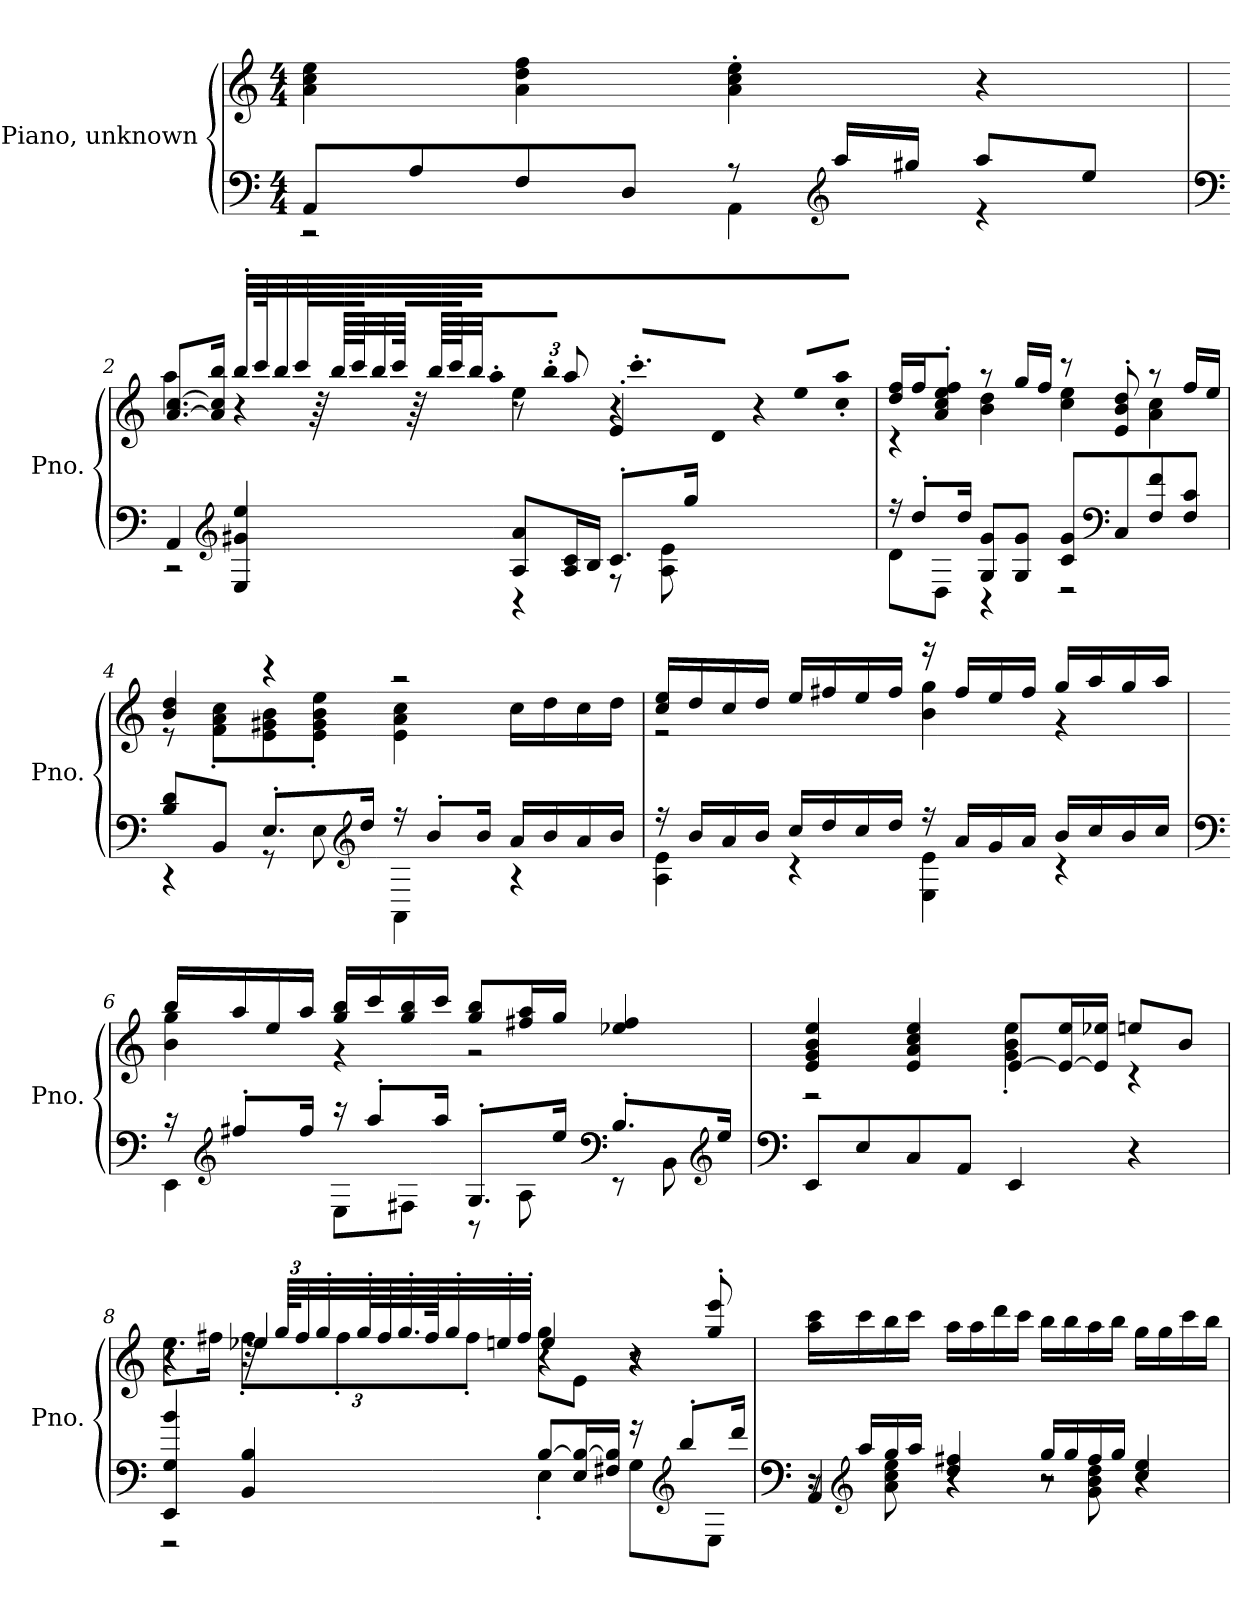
**kern	**kern
*part1	*part1
*staff2	*staff1
*I"Piano, unknown	*
*I'Pno.	*
*clefF4	*clefG2
*k[]	*k[]
*M4/4	*M4/4
*MM120	*MM120
=1	=1
*^	*
8AA/L	2r	4a\ 4cc\ 4ee\
8A/	.	.
8F/	.	4a\ 4dd\ 4ff\
8D/J	.	.
8r	4AA\	4a\' 4cc\' 4ee\'
*clefG2	*	*
16aa/LL	.	.
16gg#X/JJ	.	.
8aa/L	4r	4r
8ee/J	.	.
!!LO:LB:g=z
=2	=2	=2
*clefF4	*	*
*	*	*^
*	*	*	*^
4AA/	2r	[8.a/ [8.cc/L	4aa\	2r
.	.	16a/] 16cc/] 16bb/Jk	.	.
*clefG2	*	*	*	*
4E/ 4g#X/ 4ee/	.	32bb'/LLL	4r	.
*	*	*Xbrackettup	*	*
.	.	96ccc/K	.	.
.	.	48bb/	.	.
*	*	*brackettup	*	*
.	.	96ccc/JJJk	.	.
.	.	96r	.	.
.	.	96bb/LLLL	.	.
*	*	*Xbrackettup	*	*
.	.	96ccc/J	.	.
.	.	48bb/	.	.
*	*	*brackettup	*	*
.	.	96ccc/JJJk	.	.
.	.	96r	.	.
.	.	96bb/LLLL	.	.
*	*	*Xbrackettup	*	*
.	.	96ccc/J	.	.
.	.	48bb/	.	.
.	.	32aa'/	.	.
.	.	32bb'/JJJ	.	.
8A/ 8a/L	4r	8.ccc'/L	4ee\	8r
16A/ 16c/L	.	.	.	8aa/
16B/JJ	.	16d/Jk	.	.
8.c'/L	8r	16r	4r	4e'/
.	.	16ee/KL	.	.
.	8A\ 8e\	8cc/' 8aa/'J	.	.
16gg/Jk	.	.	.	.
*	*	*	*v	*v
!!LO:LB:g=z
=3	=3	=3	=3
16r	8d\L	16dd/ 16ff/LL	4r
8dd'/L	.	16ff/J	.
.	8D\J	8a/' 8cc/' 8ee/' 8ff/'J	.
16dd/Jk	.	.	.
8G/ 8g/L	4r	8r	4b\ 4dd\
8G/ 8g/J	.	16gg/LL	.
.	.	16ff/JJ	.
8c/ 8g/L	2r	8r	4cc\ 4ee\
*clefF4	*	*	*
8C/	.	8e/' 8b/' 8dd/'	.
8F/ 8f/	.	8r	4a\ 4cc\
8F/ 8c/J	.	16ff/LL	.
.	.	16ee/JJ	.
=4	=4	=4	=4
8B/ 8d/L	4r	4b/ 4dd/	8r
8BB/J	.	.	8f\' 8a\' 8cc\'L
8.E'/L	8r	4r	8e\ 8g#X\ 8b\
.	8E\	.	8e\' 8g#\' 8b\' 8ee\'J
*clefG2	*	*	*
16dd/Jk	.	.	.
16r	4AA\	2r	4e\ 4a\ 4cc\
8b'/L	.	.	.
16b/Jk	.	.	.
16a/LL	4r	.	16cc\LL
16b/	.	.	16dd\
16a/	.	.	16cc\
16b/JJ	.	.	16dd\JJ
!!LO:LB:g=z	!!
=5	=5	=5	=5
16r	4A\ 4e\	16cc/ 16ee/LL	2r
16b/LL	.	16dd/	.
16a/	.	16cc/	.
16b/JJ	.	16dd/JJ	.
16cc/LL	4r	16ee/LL	.
16dd/	.	16ff#X/	.
16cc/	.	16ee/	.
16dd/JJ	.	16ff#/JJ	.
16r	4E\ 4e\	16r	4b\ 4gg\
16a/LL	.	16ff#/LL	.
16g/	.	16ee/	.
16a/JJ	.	16ff#/JJ	.
16b/LL	4r	16gg/LL	4r
16cc/	.	16aa/	.
16b/	.	16gg/	.
16cc/JJ	.	16aa/JJ	.
=6	=6	=6	=6
*clefF4	*	*	*
16r	4EE\	16bb/LL	4b\ 4gg\
*clefG2	*	*	*
8ff#X'/L	.	16aa/	.
.	.	16ee/	.
16ff#/Jk	.	16aa/JJ	.
16r	8E\L	16gg/ 16bb/LL	4r
8aa'/L	.	16ccc/	.
.	8F#X\J	16gg/ 16bb/	.
16aa/Jk	.	16ccc/JJ	.
8.G'/L	8r	8gg/ 8bb/L	2r
.	8A\	16ff#X/ 16aa/L	.
16ee/Jk	.	16gg/JJ	.
*clefF4	*	*	*
8.B'/L	8r	4ee-X/ 4ff#/	.
.	8BB\	.	.
*clefG2	*	*	*
16ee/Jk	.	.	.
*v	*v	*	*
!!LO:LB:g=z	!!
=7	=7	=7
*clefF4	*	*
8EE/L	4e/ 4g/ 4b/ 4ee/	2r
8E/	.	.
8C/	4e/ 4a/ 4cc/ 4ee/	.
8AA/J	.	.
4EE/	[8e/L	4g\' 4b\' 4ee\'
.	16e/_ 16ee/L	.
.	16e/] 16ee-X/JJ	.
4r	8een/L	4r
.	8b/J	.
=8	=8	=8
*^	*	*^
4EE/ 4G/ 4b/	2r	4r	8.ee\L	4r
.	.	.	16ff#X\Jk	.
4BB/ 4B/	.	32r	12ff#'\L	4ee-X/
.	.	96gg/KLLL	.	.
.	.	48ff#/	.	.
.	.	32gg'/	.	.
.	.	.	12ff#'\	.
.	.	64gg'/L	.	.
.	.	64ff#/	.	.
.	.	64.gg'/	.	.
.	.	128ff#/JK	.	.
.	.	32gg'/	.	.
.	.	.	12ff#'\J	.
.	.	32een'/	.	.
.	.	32ff#'/JJJ	.	.
[8B/L	4E'\	4r	8gg\L	4ee/
16E/ 16B/_L	.	.	8e\J	.
16F#X/ 16B/]JJ	.	.	.	.
16r	8G\L	8r	4r	4r
*clefG2	*	*	*	*
8bb'/L	.	.	.	.
.	8E\J	8gg/' 8eee/'	.	.
16ddd/Jk	.	.	.	.
*v	*v	*	*	*
*	*v	*v	*v
!!LO:LB:g=z
=9	=9
*clefF4	*
*^	*
*	*^	*
16r	8r	4AA/	16aa\ 16ccc\LL
*clefG2	*	*	*
16aa/LL	.	.	16ccc\
16gg/	8a\ 8cc\ 8ee\	.	16bb\
16aa/JJ	.	.	16ccc\JJ
4dd/ 4ff#X/	4r	4r	16aa\LL
.	.	.	16aa\
.	.	.	16ddd\
.	.	.	16ccc\JJ
16gg/LL	8r	2r	16bb\LL
16gg/	.	.	16bb\
16ff#/	8g\ 8b\ 8dd\	.	16aa\
16gg/JJ	.	.	16bb\JJ
4cc/ 4ee/	4r	.	16gg\LL
.	.	.	16gg\
.	.	.	16ccc\
.	.	.	16bb\JJ
*v	*v	*v	*
=	=
*-	*-
